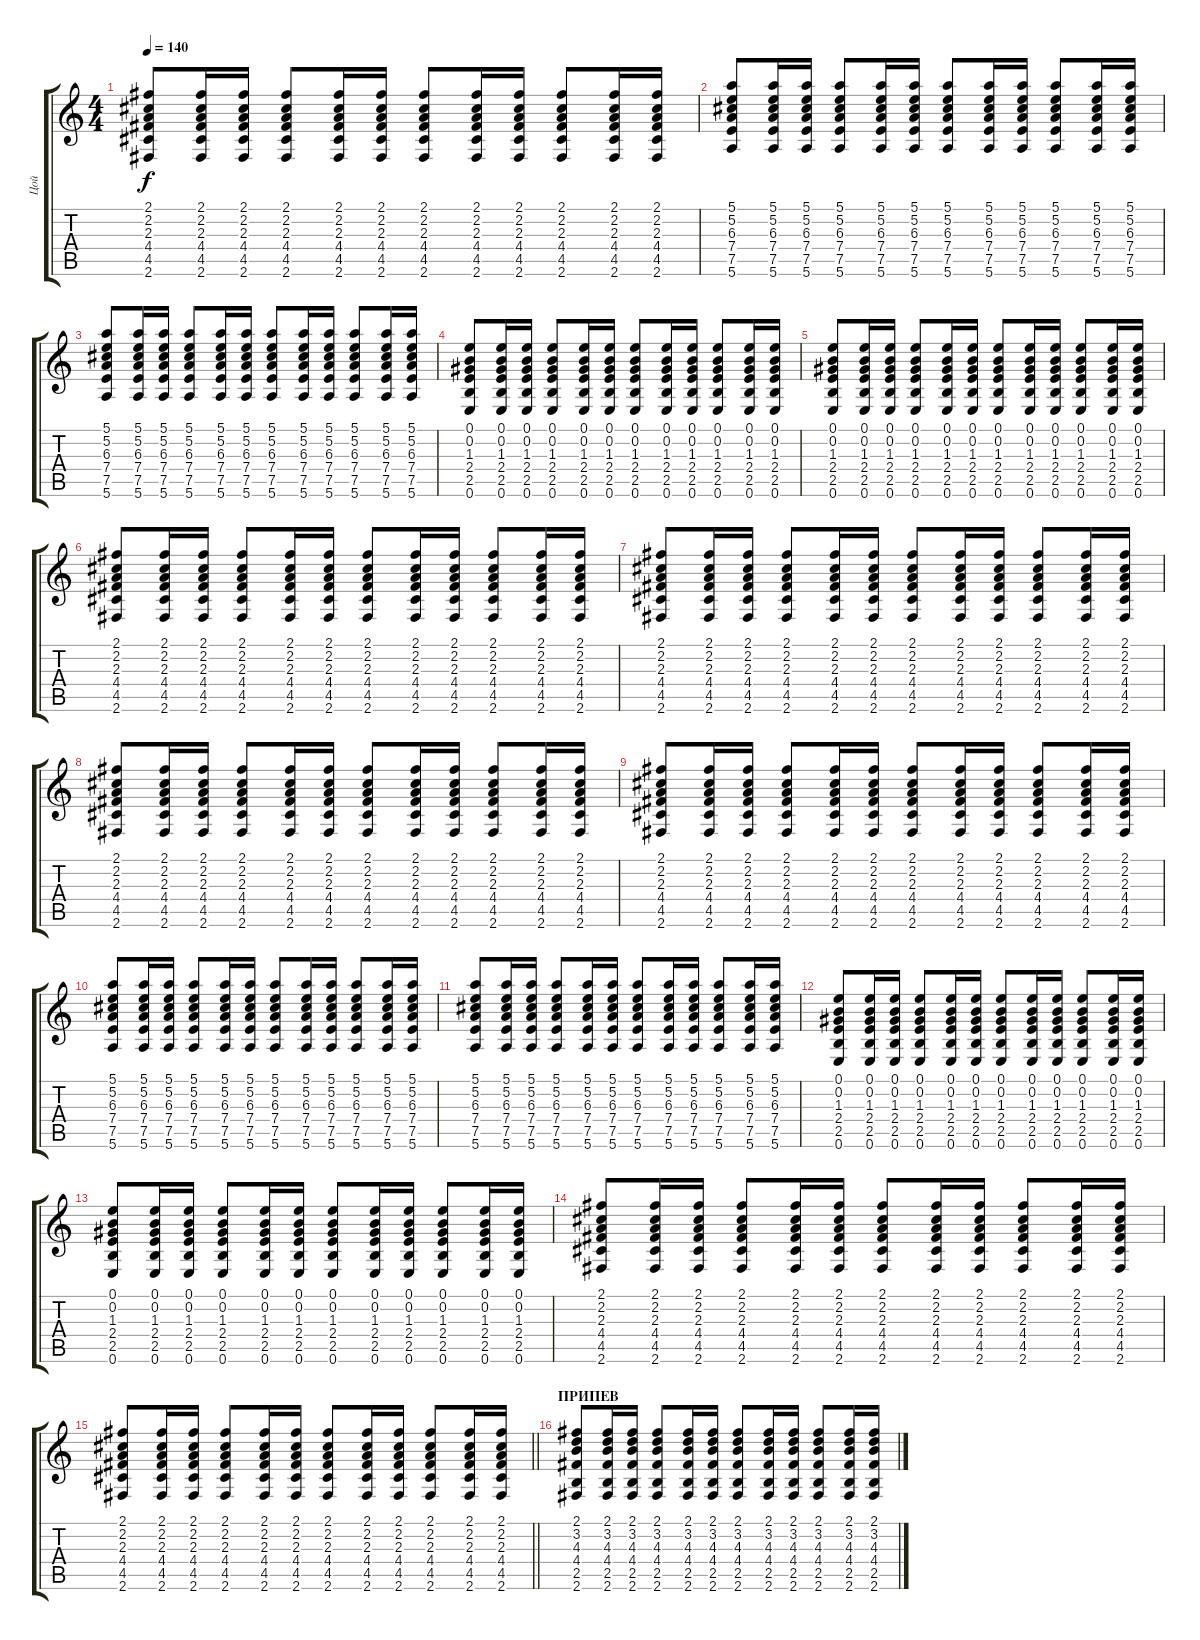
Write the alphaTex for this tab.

\track ("Цой" "Цой") {instrument acousticguitarsteel}
\staff {score tabs}
\tuning (E4 B3 G3 D3 A2 E2) {hide}
\ts (4 4)
\tempo 140
\clef g2
\ks c
(2.1 2.2 2.3 4.4 4.5 2.6).8{dy f} (2.1 2.2 2.3 4.4 4.5 2.6).16 (2.1 2.2 2.3 4.4 4.5 2.6).16 (2.1 2.2 2.3 4.4 4.5 2.6).8 (2.1 2.2 2.3 4.4 4.5 2.6).16 (2.1 2.2 2.3 4.4 4.5 2.6).16 (2.1 2.2 2.3 4.4 4.5 2.6).8 (2.1 2.2 2.3 4.4 4.5 2.6).16 (2.1 2.2 2.3 4.4 4.5 2.6).16 (2.1 2.2 2.3 4.4 4.5 2.6).8 (2.1 2.2 2.3 4.4 4.5 2.6).16 (2.1 2.2 2.3 4.4 4.5 2.6).16 |
(5.1 5.2 6.3 7.4 7.5 5.6).8 (5.1 5.2 6.3 7.4 7.5 5.6).16 (5.1 5.2 6.3 7.4 7.5 5.6).16 (5.1 5.2 6.3 7.4 7.5 5.6).8 (5.1 5.2 6.3 7.4 7.5 5.6).16 (5.1 5.2 6.3 7.4 7.5 5.6).16 (5.1 5.2 6.3 7.4 7.5 5.6).8 (5.1 5.2 6.3 7.4 7.5 5.6).16 (5.1 5.2 6.3 7.4 7.5 5.6).16 (5.1 5.2 6.3 7.4 7.5 5.6).8 (5.1 5.2 6.3 7.4 7.5 5.6).16 (5.1 5.2 6.3 7.4 7.5 5.6).16 |
(5.1 5.2 6.3 7.4 7.5 5.6).8 (5.1 5.2 6.3 7.4 7.5 5.6).16 (5.1 5.2 6.3 7.4 7.5 5.6).16 (5.1 5.2 6.3 7.4 7.5 5.6).8 (5.1 5.2 6.3 7.4 7.5 5.6).16 (5.1 5.2 6.3 7.4 7.5 5.6).16 (5.1 5.2 6.3 7.4 7.5 5.6).8 (5.1 5.2 6.3 7.4 7.5 5.6).16 (5.1 5.2 6.3 7.4 7.5 5.6).16 (5.1 5.2 6.3 7.4 7.5 5.6).8 (5.1 5.2 6.3 7.4 7.5 5.6).16 (5.1 5.2 6.3 7.4 7.5 5.6).16 |
(0.1 0.2 1.3 2.4 2.5 0.6).8 (0.1 0.2 1.3 2.4 2.5 0.6).16 (0.1 0.2 1.3 2.4 2.5 0.6).16 (0.1 0.2 1.3 2.4 2.5 0.6).8 (0.1 0.2 1.3 2.4 2.5 0.6).16 (0.1 0.2 1.3 2.4 2.5 0.6).16 (0.1 0.2 1.3 2.4 2.5 0.6).8 (0.1 0.2 1.3 2.4 2.5 0.6).16 (0.1 0.2 1.3 2.4 2.5 0.6).16 (0.1 0.2 1.3 2.4 2.5 0.6).8 (0.1 0.2 1.3 2.4 2.5 0.6).16 (0.1 0.2 1.3 2.4 2.5 0.6).16 |
(0.1 0.2 1.3 2.4 2.5 0.6).8 (0.1 0.2 1.3 2.4 2.5 0.6).16 (0.1 0.2 1.3 2.4 2.5 0.6).16 (0.1 0.2 1.3 2.4 2.5 0.6).8 (0.1 0.2 1.3 2.4 2.5 0.6).16 (0.1 0.2 1.3 2.4 2.5 0.6).16 (0.1 0.2 1.3 2.4 2.5 0.6).8 (0.1 0.2 1.3 2.4 2.5 0.6).16 (0.1 0.2 1.3 2.4 2.5 0.6).16 (0.1 0.2 1.3 2.4 2.5 0.6).8 (0.1 0.2 1.3 2.4 2.5 0.6).16 (0.1 0.2 1.3 2.4 2.5 0.6).16 |
(2.1 2.2 2.3 4.4 4.5 2.6).8 (2.1 2.2 2.3 4.4 4.5 2.6).16 (2.1 2.2 2.3 4.4 4.5 2.6).16 (2.1 2.2 2.3 4.4 4.5 2.6).8 (2.1 2.2 2.3 4.4 4.5 2.6).16 (2.1 2.2 2.3 4.4 4.5 2.6).16 (2.1 2.2 2.3 4.4 4.5 2.6).8 (2.1 2.2 2.3 4.4 4.5 2.6).16 (2.1 2.2 2.3 4.4 4.5 2.6).16 (2.1 2.2 2.3 4.4 4.5 2.6).8 (2.1 2.2 2.3 4.4 4.5 2.6).16 (2.1 2.2 2.3 4.4 4.5 2.6).16 |
(2.1 2.2 2.3 4.4 4.5 2.6).8 (2.1 2.2 2.3 4.4 4.5 2.6).16 (2.1 2.2 2.3 4.4 4.5 2.6).16 (2.1 2.2 2.3 4.4 4.5 2.6).8 (2.1 2.2 2.3 4.4 4.5 2.6).16 (2.1 2.2 2.3 4.4 4.5 2.6).16 (2.1 2.2 2.3 4.4 4.5 2.6).8 (2.1 2.2 2.3 4.4 4.5 2.6).16 (2.1 2.2 2.3 4.4 4.5 2.6).16 (2.1 2.2 2.3 4.4 4.5 2.6).8 (2.1 2.2 2.3 4.4 4.5 2.6).16 (2.1 2.2 2.3 4.4 4.5 2.6).16 |
(2.1 2.2 2.3 4.4 4.5 2.6).8 (2.1 2.2 2.3 4.4 4.5 2.6).16 (2.1 2.2 2.3 4.4 4.5 2.6).16 (2.1 2.2 2.3 4.4 4.5 2.6).8 (2.1 2.2 2.3 4.4 4.5 2.6).16 (2.1 2.2 2.3 4.4 4.5 2.6).16 (2.1 2.2 2.3 4.4 4.5 2.6).8 (2.1 2.2 2.3 4.4 4.5 2.6).16 (2.1 2.2 2.3 4.4 4.5 2.6).16 (2.1 2.2 2.3 4.4 4.5 2.6).8 (2.1 2.2 2.3 4.4 4.5 2.6).16 (2.1 2.2 2.3 4.4 4.5 2.6).16 |
(2.1 2.2 2.3 4.4 4.5 2.6).8 (2.1 2.2 2.3 4.4 4.5 2.6).16 (2.1 2.2 2.3 4.4 4.5 2.6).16 (2.1 2.2 2.3 4.4 4.5 2.6).8 (2.1 2.2 2.3 4.4 4.5 2.6).16 (2.1 2.2 2.3 4.4 4.5 2.6).16 (2.1 2.2 2.3 4.4 4.5 2.6).8 (2.1 2.2 2.3 4.4 4.5 2.6).16 (2.1 2.2 2.3 4.4 4.5 2.6).16 (2.1 2.2 2.3 4.4 4.5 2.6).8 (2.1 2.2 2.3 4.4 4.5 2.6).16 (2.1 2.2 2.3 4.4 4.5 2.6).16 |
(5.1 5.2 6.3 7.4 7.5 5.6).8 (5.1 5.2 6.3 7.4 7.5 5.6).16 (5.1 5.2 6.3 7.4 7.5 5.6).16 (5.1 5.2 6.3 7.4 7.5 5.6).8 (5.1 5.2 6.3 7.4 7.5 5.6).16 (5.1 5.2 6.3 7.4 7.5 5.6).16 (5.1 5.2 6.3 7.4 7.5 5.6).8 (5.1 5.2 6.3 7.4 7.5 5.6).16 (5.1 5.2 6.3 7.4 7.5 5.6).16 (5.1 5.2 6.3 7.4 7.5 5.6).8 (5.1 5.2 6.3 7.4 7.5 5.6).16 (5.1 5.2 6.3 7.4 7.5 5.6).16 |
(5.1 5.2 6.3 7.4 7.5 5.6).8 (5.1 5.2 6.3 7.4 7.5 5.6).16 (5.1 5.2 6.3 7.4 7.5 5.6).16 (5.1 5.2 6.3 7.4 7.5 5.6).8 (5.1 5.2 6.3 7.4 7.5 5.6).16 (5.1 5.2 6.3 7.4 7.5 5.6).16 (5.1 5.2 6.3 7.4 7.5 5.6).8 (5.1 5.2 6.3 7.4 7.5 5.6).16 (5.1 5.2 6.3 7.4 7.5 5.6).16 (5.1 5.2 6.3 7.4 7.5 5.6).8 (5.1 5.2 6.3 7.4 7.5 5.6).16 (5.1 5.2 6.3 7.4 7.5 5.6).16 |
(0.1 0.2 1.3 2.4 2.5 0.6).8 (0.1 0.2 1.3 2.4 2.5 0.6).16 (0.1 0.2 1.3 2.4 2.5 0.6).16 (0.1 0.2 1.3 2.4 2.5 0.6).8 (0.1 0.2 1.3 2.4 2.5 0.6).16 (0.1 0.2 1.3 2.4 2.5 0.6).16 (0.1 0.2 1.3 2.4 2.5 0.6).8 (0.1 0.2 1.3 2.4 2.5 0.6).16 (0.1 0.2 1.3 2.4 2.5 0.6).16 (0.1 0.2 1.3 2.4 2.5 0.6).8 (0.1 0.2 1.3 2.4 2.5 0.6).16 (0.1 0.2 1.3 2.4 2.5 0.6).16 |
(0.1 0.2 1.3 2.4 2.5 0.6).8 (0.1 0.2 1.3 2.4 2.5 0.6).16 (0.1 0.2 1.3 2.4 2.5 0.6).16 (0.1 0.2 1.3 2.4 2.5 0.6).8 (0.1 0.2 1.3 2.4 2.5 0.6).16 (0.1 0.2 1.3 2.4 2.5 0.6).16 (0.1 0.2 1.3 2.4 2.5 0.6).8 (0.1 0.2 1.3 2.4 2.5 0.6).16 (0.1 0.2 1.3 2.4 2.5 0.6).16 (0.1 0.2 1.3 2.4 2.5 0.6).8 (0.1 0.2 1.3 2.4 2.5 0.6).16 (0.1 0.2 1.3 2.4 2.5 0.6).16 |
(2.1 2.2 2.3 4.4 4.5 2.6).8 (2.1 2.2 2.3 4.4 4.5 2.6).16 (2.1 2.2 2.3 4.4 4.5 2.6).16 (2.1 2.2 2.3 4.4 4.5 2.6).8 (2.1 2.2 2.3 4.4 4.5 2.6).16 (2.1 2.2 2.3 4.4 4.5 2.6).16 (2.1 2.2 2.3 4.4 4.5 2.6).8 (2.1 2.2 2.3 4.4 4.5 2.6).16 (2.1 2.2 2.3 4.4 4.5 2.6).16 (2.1 2.2 2.3 4.4 4.5 2.6).8 (2.1 2.2 2.3 4.4 4.5 2.6).16 (2.1 2.2 2.3 4.4 4.5 2.6).16 |
\barLineRight lightlight
(2.1 2.2 2.3 4.4 4.5 2.6).8 (2.1 2.2 2.3 4.4 4.5 2.6).16 (2.1 2.2 2.3 4.4 4.5 2.6).16 (2.1 2.2 2.3 4.4 4.5 2.6).8 (2.1 2.2 2.3 4.4 4.5 2.6).16 (2.1 2.2 2.3 4.4 4.5 2.6).16 (2.1 2.2 2.3 4.4 4.5 2.6).8 (2.1 2.2 2.3 4.4 4.5 2.6).16 (2.1 2.2 2.3 4.4 4.5 2.6).16 (2.1 2.2 2.3 4.4 4.5 2.6).8 (2.1 2.2 2.3 4.4 4.5 2.6).16 (2.1 2.2 2.3 4.4 4.5 2.6).16 |
\section ("" "ПРИПЕВ")
(2.1 3.2 4.3 4.4 2.5 2.6).8 (2.1 3.2 4.3 4.4 2.5 2.6).16 (2.1 3.2 4.3 4.4 2.5 2.6).16 (2.1 3.2 4.3 4.4 2.5 2.6).8 (2.1 3.2 4.3 4.4 2.5 2.6).16 (2.1 3.2 4.3 4.4 2.5 2.6).16 (2.1 3.2 4.3 4.4 2.5 2.6).8 (2.1 3.2 4.3 4.4 2.5 2.6).16 (2.1 3.2 4.3 4.4 2.5 2.6).16 (2.1 3.2 4.3 4.4 2.5 2.6).8 (2.1 3.2 4.3 4.4 2.5 2.6).16 (2.1 3.2 4.3 4.4 2.5 2.6).16
